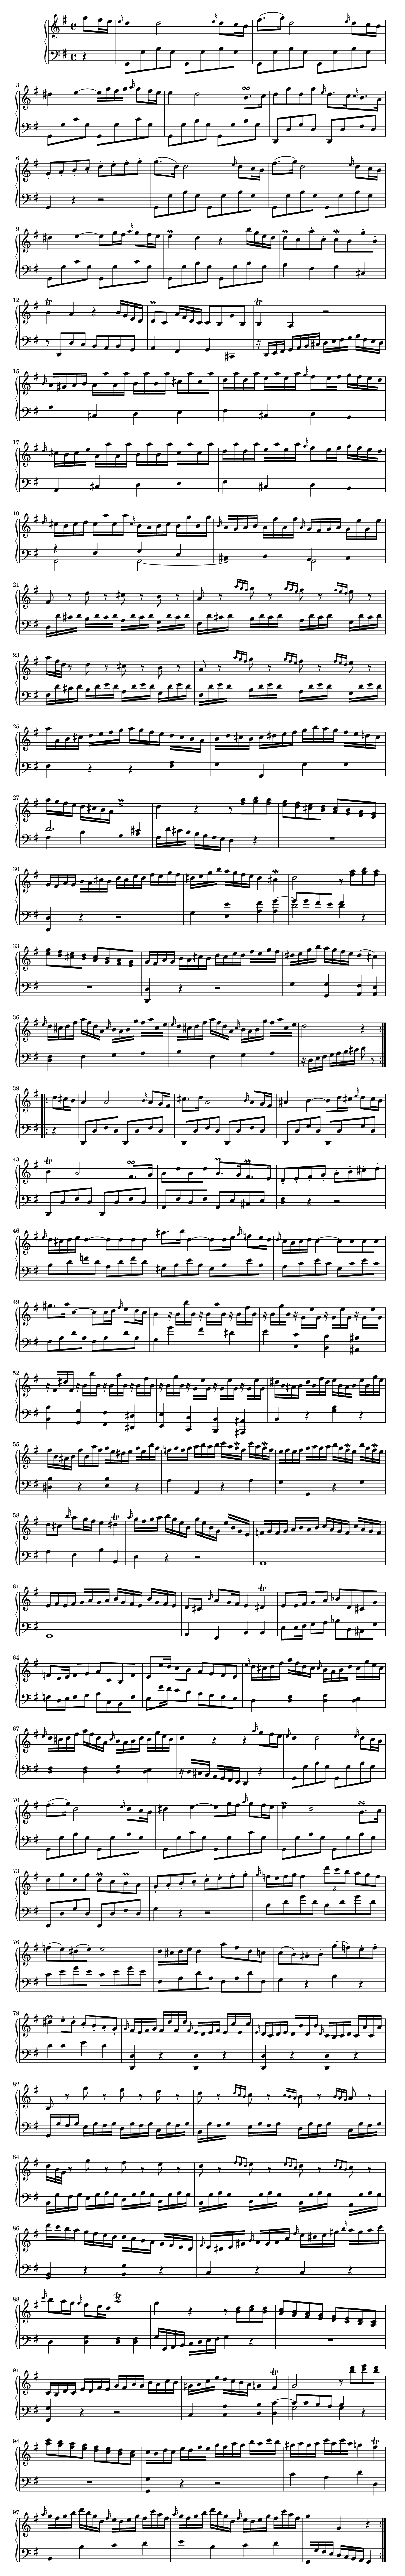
\version "2.24.0"
\include "../../../../stylesheets/annotation.ly"
\include "../../../../stylesheets/score.ly"
\include "../../../../stylesheets/typography.ly"

piece = "Allegro"

global = {
  \time 4/4
  \key g \major
}

upVoice = \new Voice {
  \relative c' {
    \repeat volta 2 {
      \clef "treble"
      \partial 4 g''8 fis16 e | % TODO: grace note
      \grace e8 d4 d2 \grace e16 d8 c16 b |
      fis'8. ( g16 ) d2 \grace e16 d8 c16 b |
      dis4 e ~ 16 g fis g \grace a g8 fis16 e |
      e4 d2 b8. \turn c16 |
      d8 g d g \grace e16 d8. [ c16 \grace c16 b8. a16 ] |
      g8-. a-. b-. c-. d-. e-. fis-. g-. |
      g8. ( d16 ) d2 \grace e16 d8 c16 b |
      fis'8. ( g16 ) d2 \grace e16 d8 c16 b |
      dis4 e4 ~ 8 g16 fis \grace a16 g8 fis16 e |
      e4 \mordent d r b'16 g e d |
      d8 \mordent c a'-. c,-. c \mordent b g'-. b,-. |
      b4 \trill a r b16 g e d |
      d8 \mordent c a'16 fis d c c8 b g' b, |
      b4 \trill a r2 |
      \grace b'16 a gis a b a a' a, a' b, a' b, a' cis, a' cis, a' |
      d,16 a' d, a' e a e a \grace g16 fis8 e16 fis g fis e d |
      \grace d16 cis b cis e a, a' a, a' b, a' b, a' cis, a' cis, a' |
      d,16 a' d, a' e a e a \grace g16 fis8 e16 fis g fis e d |
      \grace d16 cis b cis d cis a' cis, a' \grace cis,16 b a b cis b g' b, g' |
      \grace b,16 a g a b a fis' a, fis' \grace a,16 g fis g a g e' g, e' |
      fis,8 r d' r cis r b r |
      a8 r \grace { a'16 g fis } g8 r \grace { g16 fis e } fis8 r \grace { fis16 e d } e8 r |
      a16 fis32 d r8 d r cis r b r |
      a8 r \grace { a'16 g fis } g8 r \grace { g16 fis e } fis8 r \grace { fis16 e d } e8 r |
      a16 a, b cis d e fis g a g fis e d cis b a |
      b16 d cis b cis dis e fis g b a g fis e d cis |
      a'16 g fis e d cis b a e'2 \mordent |
      d4 r r8 <a' fis> <b g> <a fis> |
      <g e>8 <fis d> <e cis> <d b> <cis a> <b g> <a fis> <g e> |
      g16 fis a g b a cis b d cis e d fis e g fis |
      dis16 e g b a g fis e dis4 cis \mordent |
      d2 r8 <a' fis> <b g> <a fis> |
      <g e>8 <fis d> <e cis> <d b> <cis a> <b g> <a fis> <g e> |
      g16 fis a g b a cis b d cis e d fis e g fis |
      dis16 e g b a g fis e dis4 ( cis ) |
      \grace e16 d cis d fis a fis d a \grace cis b a b g' fis a cis, e |
      \grace e16 d cis d fis a fis d a \grace cis b a b g' fis a cis, e |
      \partial 4 * 3 d2 r4 |
    }
    \break
    \repeat volta 2 {
      \partial 4 d8 cis16 b | % TODO: grace note
      a4 a2 \grace b16 a8 g16 fis |
      cis'8. d16 a2 \grace b16 a8 g16 fis |
      ais4 b ~ 8 d16 cis \grace e16 d8 cis16 b |
      b4 \trill a2 fis8. \turn g16 |
      a8 d a d a8. [ \prall g16 fis8. \prall e16 ] |
      d8-. e-. fis-. g-. a-. b-. cis-. d-. |
      \grace e16 d cis d e d4 ~ 8 d d d |
      ais'8. b16 d,4 ~ 8 d16 e \grace g16 f8 e16 d |
      \grace d16 c b c d c4 ~ 8 c c c |
      gis'8. a16 c,4 ~ 8 c16 d \grace fis16 e8 d16 c |
      b4 r16 b b' b, r b a' b, r b fis' b, |
      r16 b g' b, r g e' g, r g e' g, r g e' g, |
      r16 fis dis' fis, r b b' b, r b a' b, r b fis' b, |
      r16 b g' b, r g e' g, r g e' g, r g e' g, |
      dis'16 b ais b dis b fis' dis e16 b ais b e b g' e |
      fis16 b, ais b fis' b, a' fis g e dis e g e b' g |
      f16 g f g a b a b c a g \mordent f c'16 a g \mordent f |
      e16 fis e fis g a g a b g fis \mordent e b' g fis \mordent e |
      d8 cis \grace b'16 a8 g16 fis e4 dis \trill |
      \grace a'16 g fis g a b g e b g' e b g e' b g e |
      f16 g f g a b a b c a g f c' a g f |
      e16 fis e fis g a g a b g fis e b' g fis e |
      d8 cis \grace b'16 a8 g16 fis e4 dis \trill |
      e8 e16 fis g8 a bes8 d, cis g' |
      f8 d16 e f8 g a c, b f' |
      e8 e'16 d c8 b a g fis e |
      \grace e'16 d cis d fis a fis d cis \grace cis b a b d cis g' e cis |
      \grace e16 d cis d fis a fis d a \grace cis b a b d cis g' e cis |
      d4 r r \grace a'16 g8 fis16 e |
      \grace e8 d4 d2 \grace e16 d8 c16 b |
      fis'8. ( g16 ) d2 \grace e16 d8 c16 b |
      dis4 e ~ 8 g16 fis \grace a16 g8 fis16 e |
      e4 \prall d2 b8. \turn c16 |
      d8 g d g d \prall c b \prall a |
      g8-. a-. b-. c-. d-. e-. fis-. g-. |
      \grace g16 f e f g f4 \tuplet 3/2 { d'8 c b } \omit TupletNumber \tuplet 3/2 { a g f } |
      f8 ( e ) dis ( e ) e2 |
      d16 cis d e d4 a'8 fis d c |
      c8 ( b ) ais-. b-. g' ( f ) e-. f-. |
      dis4 \prall e8-. dis-. c-. b-. a-. g-. |
      \grace g16 fis e fis g fis d' fis, d' \grace fis, e d e fis e c' e, c' |
      \grace e,16 d c d e d b' d, b' \grace d, c b c d c a' c, a' |
      b,8 r g'' r fis r e r |
      d8 r \grace { d16 c b } c8 r \grace { c16 b a } b8 r \grace { b16 a g } a8 r |
      d16 b32 g r8 g' r fis r e r |
      d8 r \grace { fis e d } e8 r \grace { e d c } d8 r \grace { d c b } c8 r |
      d'16 c b a g fis e d d c b a g fis e d |
      \grace fis16 e dis e gis \grace b a gis a c \grace fis e dis e gis \grace b a gis a c |
      \grace c16 b8 a16 g \grace g fis8 e16 d a'2 \trill |
      g4 r r8 <d b> <e c> <d b> |
      <c a>8 <b g> <a fis> <g e> <fis d> <e c> <d b> <c a> |
      c16 b d c e d fis e g fis a g b a c b |
      gis16 a c e d c b a g4 fis \trill |
      g2 r8 <d'' b> <e c> <d b> |
      <c a>8 <b g> <a fis> <g e> <fis d> <e c> <d b> <c a> |
      c16 b d c e d fis e g fis a g b a c b |
      gis16 a gis a c a c a g4 fis \trill |
      \grace a16 g fis g b d b g d \grace fis e d e g fis c' a fis |
      \grace a16 g fis g b d b g d \grace fis e d e g fis c' a fis |
      \partial 4 * 3 g4 g, r4 |
    }
  }
}

downVoice = \new Voice {
  \relative c {
    \repeat volta 2 {
      \clef "bass"
      \partial 4 r4 |
      g8 g' b g g,8 g' b g |
      \repeat unfold 2 { g,8 g' b g } |
      \repeat unfold 2 { g,8 g' c g } |
      \repeat unfold 2 { g,8 g' b g } |
      d,8 d' g d d,8 d' fis d |
      g,4 r r2 |
      g8 g' b g g,8 g' b g |
      \repeat unfold 2 { g,8 g' b g } |
      \repeat unfold 2 { g,8 g' c g } |
      \repeat unfold 2 { g,8 g' b g } |
      a4 fis g cis, |
      r8 d, d' c b a b g |
      a4 fis g cis, |
      r16 d e fis g a b cis d e fis g a fis e d |
      a'4 cis, d e |
      fis4 cis d b |
      a4 cis d e |
      fis4 cis d b |
      << { r4 fis' g e | cis4 d b cis } \\ { a2 a ~ | a2 a } >> |
      d16 d' cis d b d cis d a d cis d g, d' cis d |
      fis,16 d' cis d b d cis d a d cis d g, d' cis d |
      fis,16 d' cis d b d e d a d e d g, d' e d |
      fis,16 d' e d b d e d a d e d g, d' e d |
      fis,4 r r <a fis> |
      g4 g, g' g |
      << { d'2. cis4 } \\ { fis,4 b g a } >> |
      fis16 d' cis b a g fis e d4 r |
      R1 |
      <d d,>4 r r2 |
      g4 <e' e,> <fis a,> << { \once \stemDown <g a,> ~ | g8 g fis e fis4 } \\ { s4 | d2 d4 } >> r4 |
      R1 |
      <d, d,>4 r r2 |
      g4 <g g,> <fis a,> <e a,> |
      <fis d>4 fis g a |
      b4 fis g a |
      \partial 4 * 3 r16 d, e fis g a b cis d8 r |
    }
    \break
    \repeat volta 2 {
      \partial 4 r4 |
      d,,8 d' fis d d,8 d' fis d |
      \repeat unfold 2 { d,8 d' fis d } |
      \repeat unfold 2 { d,8 d' g d } |
      \repeat unfold 2 { d,8 d' fis d } |
      a8 fis' d fis a, e' cis e |
      <fis d>4 r r2 |
      b8 d f d a d f d |
      gis,8 b e b gis b e b |
      a8 c e c g c e c |
      fis,8 a d a fis a d a |
      g4 g' fis dis |
      e4 <c c,> <b b,> <ais ais,> |
      <b b,>4 <g g,> <fis fis,> <dis dis,> |
      <e e,>4 <c c,> <b b,> <ais ais,> |
      b4 r <b' g> r |
      <b dis,>4 r <b e,> r |
      a4 a, r a' |
      g4 g, r g' |
      a4 fis b b, |
      e4 r r2 |
      a,1 |
      g1 |
      a4 fis b b |
      e8 e16 fis g8 a bes d, cis g' |
      f8 d16 e f8 g a c, b f' |
      e8 e'16 d c8 b a g fis e |
      d4 <fis d> <g d> <e d> |
      <fis d>4 <fis d> <g d> <e d> |
      r16 d cis b a g fis e d4 r |
      g8 g' b g g,8 g' b g |
      \repeat unfold 2 { g,8 g' b g } |
      \repeat unfold 2 { g,8 g' c g } |
      \repeat unfold 2 { g,8 g' b g } |
      d,8 d' g d d,8 d' fis d |
      g4 r r2 |
      b8 d g d b d g d |
      c8 e g e c e g e |
      fis,8 a d a fis a d fis, |
      g4 r b r |
      c4 c e c |
      <d, d,>4 r <d d,> r |
      <d d,>4 r <d d,> r |
      g,16 g' fis g e g fis g d g fis g c, g' fis g |
      b,16 g' fis g e g fis g d g fis g c, g' fis g |
      b,16 g' fis g e g a g d g a g c, g' a g |
      b,16 g' a g c, g' a g b, g' a g a, g' a g |
      <b, g>4 r <g' b,> r |
      c,4 r c r |
      d4 <g d> <fis d> <fis d> |
      g16 g, a b c d e fis g4 r |
      R1 |
      <g g,>4 r r2 |
      c,4 <a' c,> <b d,> << { \once \stemDown <c d,> ~ | c8 c b a b4 } \\ { s4 | g2 g4 } >> r4 |
      R1 |
      <g g,>4 r r2 |
      c4 a d d, |
      b4 b' c d |
      e4 b c d |
      \partial 4 * 3 g,,16 g' fis e d c b a g4 |
    }
  }
}

\score {
  \new PianoStaff <<
    \new Staff = "up" << \global \upVoice >>
    \new Staff = "down" << \global \downVoice >>
  >>
}
